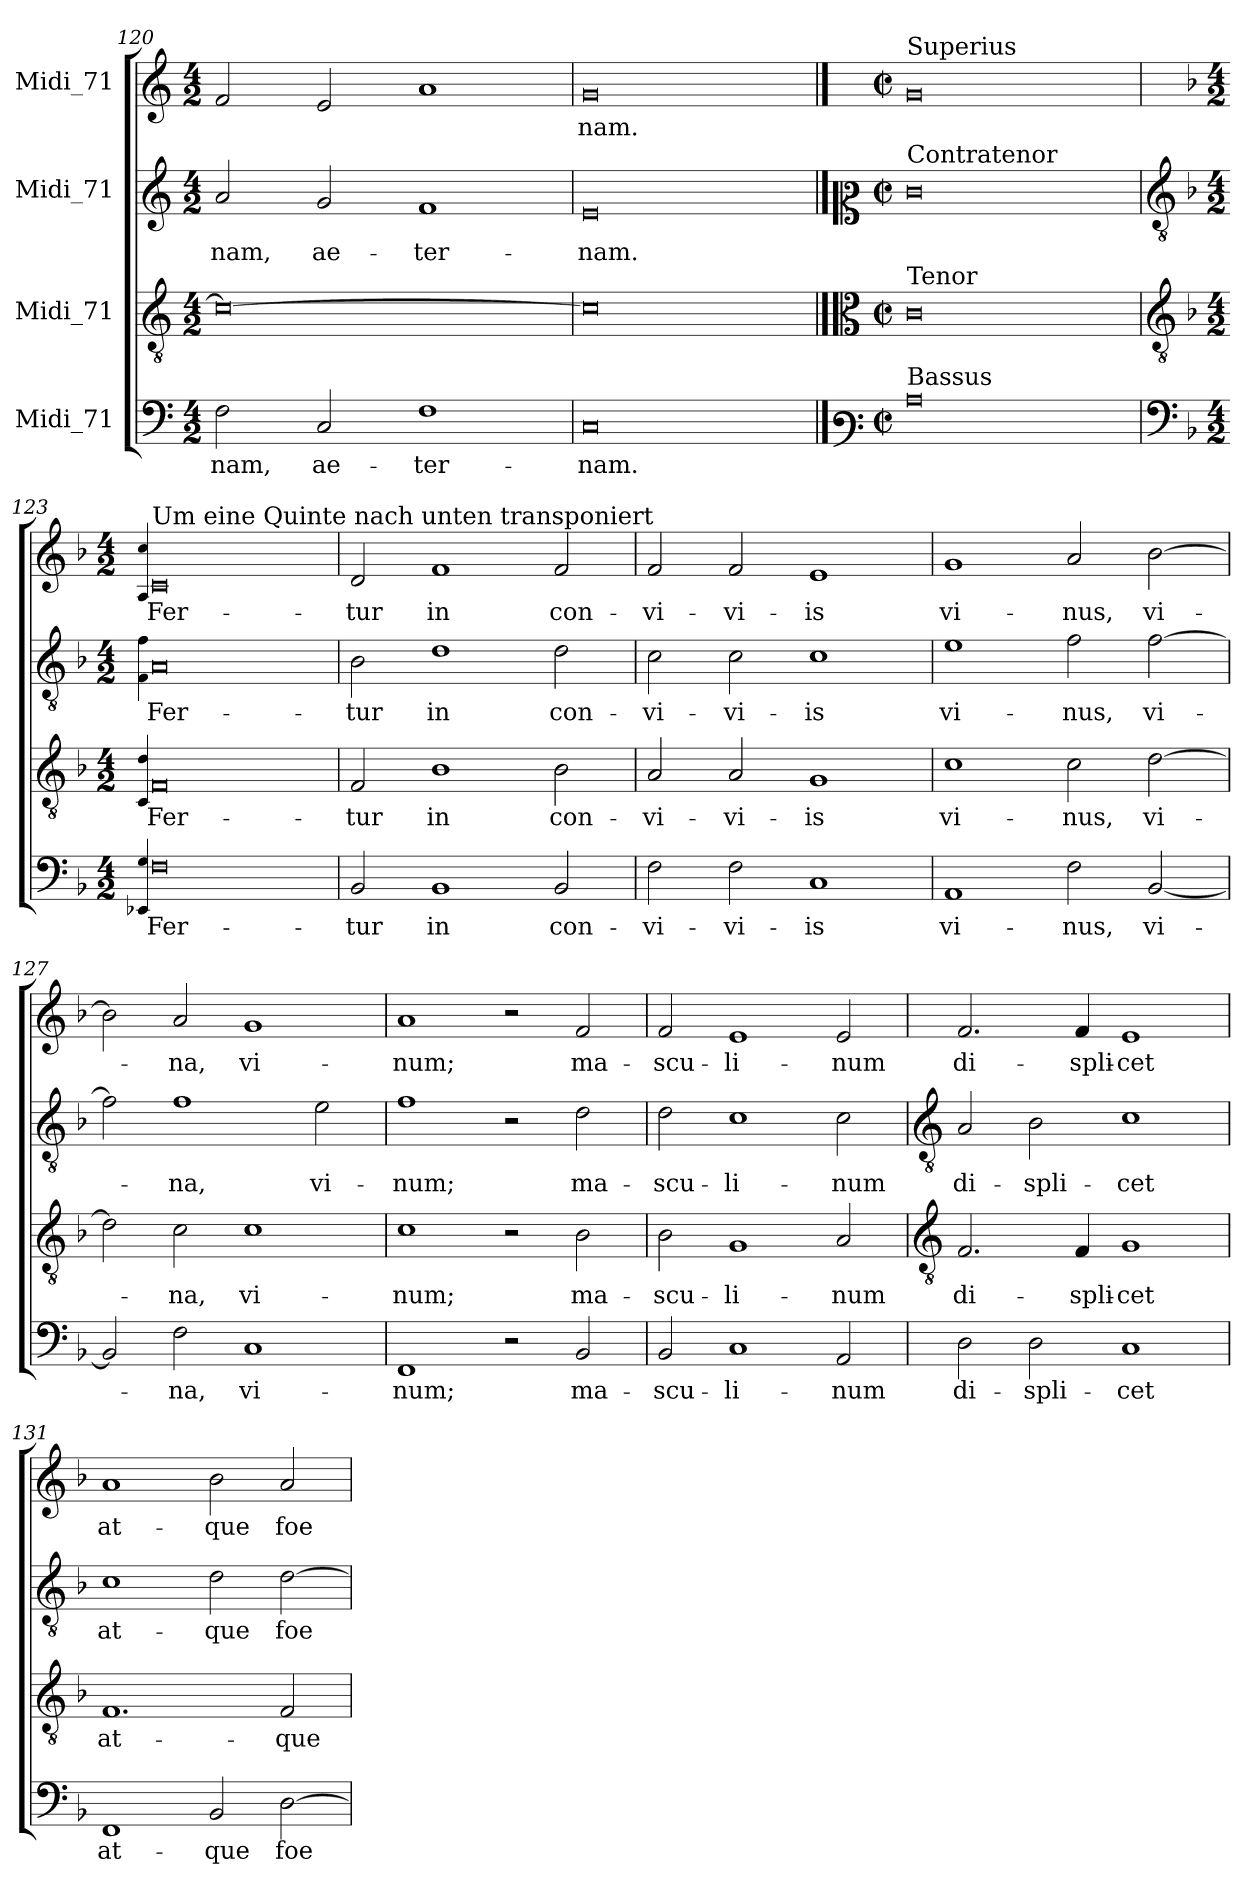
**kern	**text	**kern	**text	**kern	**text	**kern	**text
*part4	*part4	*part3	*part3	*part2	*part2	*part1	*part1
*staff4	*staff4	*staff3	*staff3	*staff2	*staff2	*staff1	*staff1
*I"Midi_71	*	*I"Midi_71	*	*I"Midi_71	*	*I"Midi_71	*
*clefF4	*	*clefGv2	*	*clefG2	*	*clefG2	*
*k[]	*	*k[]	*	*k[]	*	*k[]	*
*C:	*	*C:	*	*C:	*	*C:	*
*M4/2	*	*M4/2	*	*M4/2	*	*M4/2	*
=120	=120	=120	=120	=120	=120	=120	=120
!	!LO:LY:b	!	!	!	!LO:LY:b	!	!
2F	-nam,	0c_	.	2a	-nam,	2f	.
!	!LO:LY:b	!	!	!	!LO:LY:b	!	!
2C	ae-	.	.	2g	ae-	2e	.
!	!LO:LY:b	!	!	!	!LO:LY:b	!	!
1F	-ter-	.	.	1f	-ter-	1a	.
=121	=121	=121	=121	=121	=121	=121	=121
!	!LO:LY:b	!	!	!	!LO:LY:b	!	!LO:LY:b
0C	-nam.	0c]	.	0e	-nam.	0g	-nam.
!!LO:LB:g=z
==122	==122	==122	==122	==122	==122	==122	==122
*clefF3	*	*clefC3	*	*clefC2	*	*	*
*M4/2	*	*M4/2	*	*M4/2	*	*M4/2	*
*met(c|)	*	*met(c|)	*	*met(c|)	*	*met(c|)	*
!	!	!	!	!	!	!LO:TX:a:t=Superius	!
!	!	!	!	!LO:TX:a:t=Contratenor	!	!	!
!	!	!LO:TX:a:t=Tenor	!	!	!	!	!
!LO:TX:a:t=Bassus	!	!	!	!	!	!	!
0c	.	0c	.	0e	.	0g	.
!!LO:LB:g=z
=123	=123	=123	=123	=123	=123	=123	=123
*clefF4	*	*clefGv2	*	*clefGv2	*	*	*
*k[b-]	*	*k[b-]	*	*k[b-]	*	*k[b-]	*
*F:	*	*F:	*	*F:	*	*F:	*
*M4/2	*	*M4/2	*	*M4/2	*	*M4/2	*
4qqEE-X 4qqG	.	4qqC 4qqd	.	4qqF 4qqf	.	4qqA 4qqcc	.
!	!	!	!	!	!	!LO:TX:a:t=Um eine Quinte nach unten transponiert	!
!	!LO:LY:b	!	!LO:LY:b	!	!LO:LY:b	!	!LO:LY:b
0F	Fer-	0F	Fer-	0A	Fer-	0c	Fer-
=124	=124	=124	=124	=124	=124	=124	=124
!	!LO:LY:b	!	!LO:LY:b	!	!LO:LY:b	!	!LO:LY:b
2BB-	-tur	2F	-tur	2B-	-tur	2d	-tur
!	!LO:LY:b	!	!LO:LY:b	!	!LO:LY:b	!	!LO:LY:b
1BB-	in	1B-	in	1d	in	1f	in
!	!LO:LY:b	!	!LO:LY:b	!	!LO:LY:b	!	!LO:LY:b
2BB-	con-	2B-	con-	2d	con-	2f	con-
=125	=125	=125	=125	=125	=125	=125	=125
!	!LO:LY:b	!	!LO:LY:b	!	!LO:LY:b	!	!LO:LY:b
2F	-vi-	2A	-vi-	2c	-vi-	2f	-vi-
!	!LO:LY:b	!	!LO:LY:b	!	!LO:LY:b	!	!LO:LY:b
2F	-vi-	2A	-vi-	2c	-vi-	2f	-vi-
!	!LO:LY:b	!	!LO:LY:b	!	!LO:LY:b	!	!LO:LY:b
1C	-is	1G	-is	1c	-is	1e	-is
=126	=126	=126	=126	=126	=126	=126	=126
!	!LO:LY:b	!	!LO:LY:b	!	!LO:LY:b	!	!LO:LY:b
1AA	vi-	1c	vi-	1e	vi-	1g	vi-
!	!LO:LY:b	!	!LO:LY:b	!	!LO:LY:b	!	!LO:LY:b
2F	-nus,	2c	-nus,	2f	-nus,	2a	-nus,
!	!LO:LY:b	!	!LO:LY:b	!	!LO:LY:b	!	!LO:LY:b
[2BB-	vi-	[2d	vi-	[2f	vi-	[2b-	vi-
=127	=127	=127	=127	=127	=127	=127	=127
2BB-]	.	2d]	.	2f]	.	2b-]	.
!	!LO:LY:b	!	!LO:LY:b	!	!LO:LY:b	!	!LO:LY:b
2F	-na,	2c	-na,	1f	-na,	2a	-na,
!	!LO:LY:b	!	!LO:LY:b	!	!	!	!LO:LY:b
1C	vi-	1c	vi-	.	.	1g	vi-
!	!	!	!	!	!LO:LY:b	!	!
.	.	.	.	2e	vi-	.	.
=128	=128	=128	=128	=128	=128	=128	=128
!	!LO:LY:b	!	!LO:LY:b	!	!LO:LY:b	!	!LO:LY:b
1FF	-num;	1c	-num;	1f	-num;	1a	-num;
2r	.	2r	.	2r	.	2r	.
!	!LO:LY:b	!	!LO:LY:b	!	!LO:LY:b	!	!LO:LY:b
2BB-	ma-	2B-	ma-	2d	ma-	2f	ma-
=129	=129	=129	=129	=129	=129	=129	=129
!	!LO:LY:b	!	!LO:LY:b	!	!LO:LY:b	!	!LO:LY:b
2BB-	-scu-	2B-	-scu-	2d	-scu-	2f	-scu-
!	!LO:LY:b	!	!LO:LY:b	!	!LO:LY:b	!	!LO:LY:b
1C	-li-	1G	-li-	1c	-li-	1e	-li-
!	!LO:LY:b	!	!LO:LY:b	!	!LO:LY:b	!	!LO:LY:b
2AA	-num	2A	-num	2c	-num	2e	-num
!!LO:LB:g=z
=130	=130	=130	=130	=130	=130	=130	=130
*	*	*clefGv2	*	*clefGv2	*	*	*
!	!LO:LY:b	!	!LO:LY:b	!	!LO:LY:b	!	!LO:LY:b
2D	di-	2.F	di-	2A	di-	2.f	di-
!	!LO:LY:b	!	!	!	!LO:LY:b	!	!
2D	-spli-	.	.	2B-	-spli-	.	.
!	!	!	!LO:LY:b	!	!	!	!LO:LY:b
.	.	4F	-spli-	.	.	4f	-spli-
!	!LO:LY:b	!	!LO:LY:b	!	!LO:LY:b	!	!LO:LY:b
1C	-cet	1G	-cet	1c	-cet	1e	-cet
=131	=131	=131	=131	=131	=131	=131	=131
!	!LO:LY:b	!	!LO:LY:b	!	!LO:LY:b	!	!LO:LY:b
1FF	at-	1.F	at-	1c	at-	1a	at-
!	!LO:LY:b	!	!	!	!LO:LY:b	!	!LO:LY:b
2BB-	-que	.	.	2d	-que	2b-	-que
!	!LO:LY:b	!	!LO:LY:b	!	!LO:LY:b	!	!LO:LY:b
[2D	foe-	2F	-que	[2d	foe-	2a	foe-
=	=	=	=	=	=	=	=
*-	*-	*-	*-	*-	*-	*-	*-
